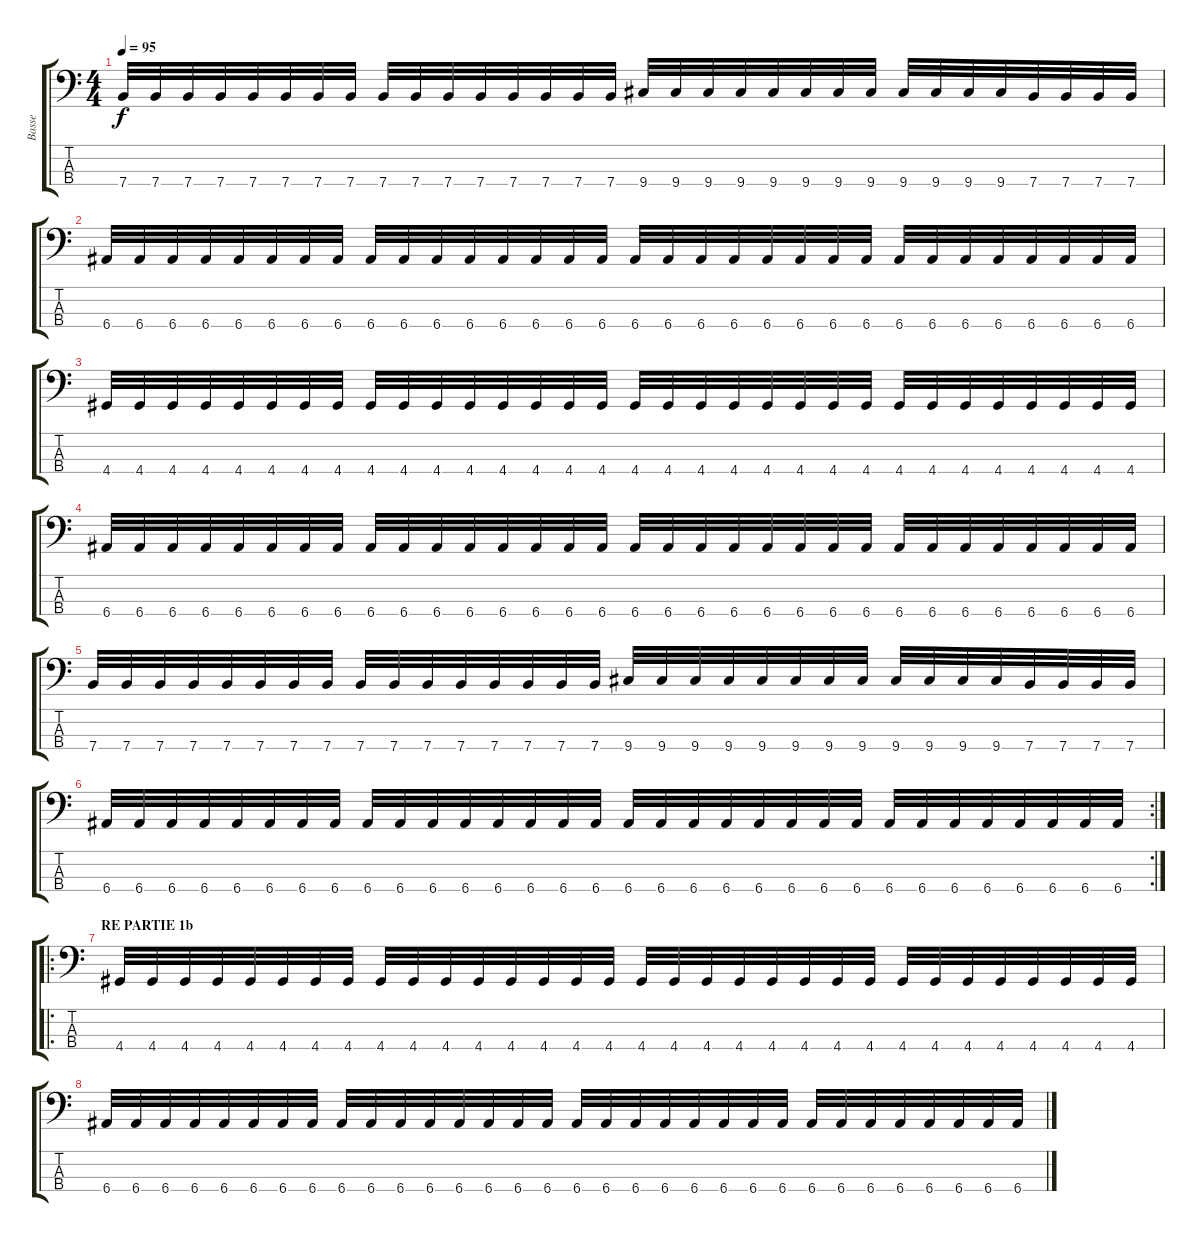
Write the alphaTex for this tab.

\track ("Basse" "Basse") {instrument electricbasspick}
\staff {score tabs}
\tuning (G2 D2 A1 E1) {hide}
\ts (4 4)
\tempo 95
\clef f4
\ks c
7.4.32{dy f} 7.4.32 7.4.32 7.4.32 7.4.32 7.4.32 7.4.32 7.4.32 7.4.32 7.4.32 7.4.32 7.4.32 7.4.32 7.4.32 7.4.32 7.4.32 9.4.32 9.4.32 9.4.32 9.4.32 9.4.32 9.4.32 9.4.32 9.4.32 9.4.32 9.4.32 9.4.32 9.4.32 7.4.32 7.4.32 7.4.32 7.4.32 |
6.4.32 6.4.32 6.4.32 6.4.32 6.4.32 6.4.32 6.4.32 6.4.32 6.4.32 6.4.32 6.4.32 6.4.32 6.4.32 6.4.32 6.4.32 6.4.32 6.4.32 6.4.32 6.4.32 6.4.32 6.4.32 6.4.32 6.4.32 6.4.32 6.4.32 6.4.32 6.4.32 6.4.32 6.4.32 6.4.32 6.4.32 6.4.32 |
4.4.32 4.4.32 4.4.32 4.4.32 4.4.32 4.4.32 4.4.32 4.4.32 4.4.32 4.4.32 4.4.32 4.4.32 4.4.32 4.4.32 4.4.32 4.4.32 4.4.32 4.4.32 4.4.32 4.4.32 4.4.32 4.4.32 4.4.32 4.4.32 4.4.32 4.4.32 4.4.32 4.4.32 4.4.32 4.4.32 4.4.32 4.4.32 |
6.4.32 6.4.32 6.4.32 6.4.32 6.4.32 6.4.32 6.4.32 6.4.32 6.4.32 6.4.32 6.4.32 6.4.32 6.4.32 6.4.32 6.4.32 6.4.32 6.4.32 6.4.32 6.4.32 6.4.32 6.4.32 6.4.32 6.4.32 6.4.32 6.4.32 6.4.32 6.4.32 6.4.32 6.4.32 6.4.32 6.4.32 6.4.32 |
7.4.32 7.4.32 7.4.32 7.4.32 7.4.32 7.4.32 7.4.32 7.4.32 7.4.32 7.4.32 7.4.32 7.4.32 7.4.32 7.4.32 7.4.32 7.4.32 9.4.32 9.4.32 9.4.32 9.4.32 9.4.32 9.4.32 9.4.32 9.4.32 9.4.32 9.4.32 9.4.32 9.4.32 7.4.32 7.4.32 7.4.32 7.4.32 |
\rc 2
6.4.32 6.4.32 6.4.32 6.4.32 6.4.32 6.4.32 6.4.32 6.4.32 6.4.32 6.4.32 6.4.32 6.4.32 6.4.32 6.4.32 6.4.32 6.4.32 6.4.32 6.4.32 6.4.32 6.4.32 6.4.32 6.4.32 6.4.32 6.4.32 6.4.32 6.4.32 6.4.32 6.4.32 6.4.32 6.4.32 6.4.32 6.4.32 |
\ro
\section ("" "RE PARTIE 1b")
4.4.32 4.4.32 4.4.32 4.4.32 4.4.32 4.4.32 4.4.32 4.4.32 4.4.32 4.4.32 4.4.32 4.4.32 4.4.32 4.4.32 4.4.32 4.4.32 4.4.32 4.4.32 4.4.32 4.4.32 4.4.32 4.4.32 4.4.32 4.4.32 4.4.32 4.4.32 4.4.32 4.4.32 4.4.32 4.4.32 4.4.32 4.4.32 |
6.4.32 6.4.32 6.4.32 6.4.32 6.4.32 6.4.32 6.4.32 6.4.32 6.4.32 6.4.32 6.4.32 6.4.32 6.4.32 6.4.32 6.4.32 6.4.32 6.4.32 6.4.32 6.4.32 6.4.32 6.4.32 6.4.32 6.4.32 6.4.32 6.4.32 6.4.32 6.4.32 6.4.32 6.4.32 6.4.32 6.4.32 6.4.32
